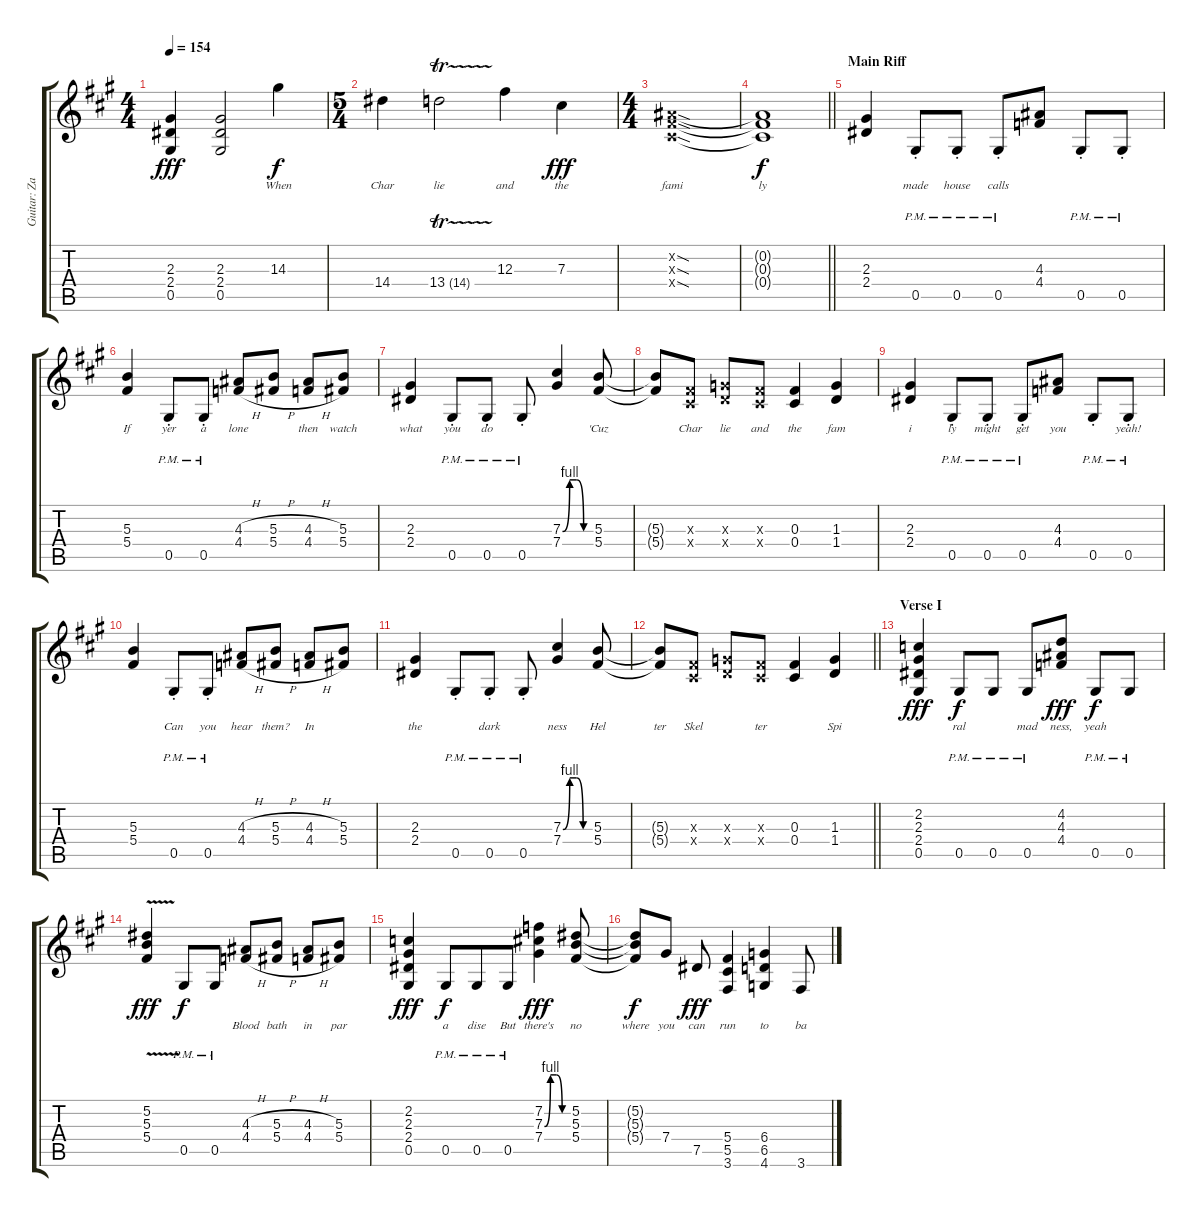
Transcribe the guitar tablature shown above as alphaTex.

\track ("Guitar: Zakk" "Guitar: Za") {instrument overdrivenguitar}
\staff {score tabs}
\tuning (Eb4 Bb3 Gb3 Db3 Ab2 Eb2) {hide}
\ts (4 4)
\tempo 154
\clef g2
\ks a
(2.3 2.4 0.5).4{lyrics (0 "") lyrics (1 "") lyrics (2 "") lyrics (3 "") lyrics (4 "") dy fff} (2.3 2.4 0.5).2{lyrics (0 "") lyrics (1 "") lyrics (2 "") lyrics (3 "") lyrics (4 "")} 14.3.4{lyrics (0 "When") lyrics (1 "") lyrics (2 "") lyrics (3 "") lyrics (4 "") dy f} |
\ts (5 4)
14.4.4{lyrics (0 "Char") lyrics (1 "") lyrics (2 "") lyrics (3 "") lyrics (4 "")} 13.4{tr (14 16)}.2{lyrics (0 "lie") lyrics (1 "") lyrics (2 "") lyrics (3 "") lyrics (4 "")} 12.3.4{lyrics (0 "and") lyrics (1 "") lyrics (2 "") lyrics (3 "") lyrics (4 "")} 7.3.4{lyrics (0 "the") lyrics (1 "") lyrics (2 "") lyrics (3 "") lyrics (4 "") dy fff} |
\ts (4 4)
(0.2{sod x} 0.3{sod x} 0.4{sod x}).1{lyrics (0 "fami") lyrics (1 "") lyrics (2 "") lyrics (3 "") lyrics (4 "")} |
\barLineRight lightlight
(0.2{t} 0.3{t} 0.4{t}).1{lyrics (0 "ly") lyrics (1 "") lyrics (2 "") lyrics (3 "") lyrics (4 "") dy f} |
\section ("" "Main Riff")
(2.3 2.4).4{lyrics (0 "") lyrics (1 "") lyrics (2 "") lyrics (3 "") lyrics (4 "")} 0.5{pm st}.8{lyrics (0 "made") lyrics (1 "") lyrics (2 "") lyrics (3 "") lyrics (4 "")} 0.5{pm st}.8{lyrics (0 "house") lyrics (1 "") lyrics (2 "") lyrics (3 "") lyrics (4 "")} 0.5{pm st}.8{lyrics (0 "calls") lyrics (1 "") lyrics (2 "") lyrics (3 "") lyrics (4 "")} (4.3 4.4).8{lyrics (0 "") lyrics (1 "") lyrics (2 "") lyrics (3 "") lyrics (4 "")} 0.5{pm st}.8{lyrics (0 "") lyrics (1 "") lyrics (2 "") lyrics (3 "") lyrics (4 "")} 0.5{pm st}.8{lyrics (0 "") lyrics (1 "") lyrics (2 "") lyrics (3 "") lyrics (4 "")} |
(5.3 5.4).4{lyrics (0 "If") lyrics (1 "") lyrics (2 "") lyrics (3 "") lyrics (4 "")} 0.5{pm st}.8{lyrics (0 "yer") lyrics (1 "") lyrics (2 "") lyrics (3 "") lyrics (4 "")} 0.5{pm st}.8{lyrics (0 "a") lyrics (1 "") lyrics (2 "") lyrics (3 "") lyrics (4 "")} (4.3{h} 4.4{h}).8{lyrics (0 "lone") lyrics (1 "") lyrics (2 "") lyrics (3 "") lyrics (4 "")} (5.3{h} 5.4{h}).8{lyrics (0 "") lyrics (1 "") lyrics (2 "") lyrics (3 "") lyrics (4 "")} (4.3{h} 4.4{h}).8{lyrics (0 "then") lyrics (1 "") lyrics (2 "") lyrics (3 "") lyrics (4 "")} (5.3 5.4).8{lyrics (0 "watch") lyrics (1 "") lyrics (2 "") lyrics (3 "") lyrics (4 "")} |
(2.3 2.4).4{lyrics (0 "what") lyrics (1 "") lyrics (2 "") lyrics (3 "") lyrics (4 "")} 0.5{pm st}.8{lyrics (0 "you") lyrics (1 "") lyrics (2 "") lyrics (3 "") lyrics (4 "")} 0.5{pm st}.8{lyrics (0 "do") lyrics (1 "") lyrics (2 "") lyrics (3 "") lyrics (4 "")} 0.5{pm st}.8{lyrics (0 "") lyrics (1 "") lyrics (2 "") lyrics (3 "") lyrics (4 "")} (7.3{be (custom 0 0 15 4 30 4 45 0 60 0)} 7.4).4{lyrics (0 "") lyrics (1 "") lyrics (2 "") lyrics (3 "") lyrics (4 "")} (5.3 5.4).8{lyrics (0 "'Cuz") lyrics (1 "") lyrics (2 "") lyrics (3 "") lyrics (4 "")} |
(5.3{t} 5.4{t}).8{lyrics (0 "") lyrics (1 "") lyrics (2 "") lyrics (3 "") lyrics (4 "")} (0.3{x} 0.4{x}).8{lyrics (0 "Char") lyrics (1 "") lyrics (2 "") lyrics (3 "") lyrics (4 "")} (1.3{x} 1.4{x}).8{lyrics (0 "lie") lyrics (1 "") lyrics (2 "") lyrics (3 "") lyrics (4 "")} (0.3{x} 0.4{x}).8{lyrics (0 "and") lyrics (1 "") lyrics (2 "") lyrics (3 "") lyrics (4 "")} (0.3 0.4).4{lyrics (0 "the") lyrics (1 "") lyrics (2 "") lyrics (3 "") lyrics (4 "")} (1.3 1.4).4{lyrics (0 "fam") lyrics (1 "") lyrics (2 "") lyrics (3 "") lyrics (4 "")} |
(2.3 2.4).4{lyrics (0 "i") lyrics (1 "") lyrics (2 "") lyrics (3 "") lyrics (4 "")} 0.5{pm st}.8{lyrics (0 "ly") lyrics (1 "") lyrics (2 "") lyrics (3 "") lyrics (4 "")} 0.5{pm st}.8{lyrics (0 "might") lyrics (1 "") lyrics (2 "") lyrics (3 "") lyrics (4 "")} 0.5{pm st}.8{lyrics (0 "get") lyrics (1 "") lyrics (2 "") lyrics (3 "") lyrics (4 "")} (4.3 4.4).8{lyrics (0 "you") lyrics (1 "") lyrics (2 "") lyrics (3 "") lyrics (4 "")} 0.5{pm st}.8{lyrics (0 "") lyrics (1 "") lyrics (2 "") lyrics (3 "") lyrics (4 "")} 0.5{pm st}.8{lyrics (0 "yeah!") lyrics (1 "") lyrics (2 "") lyrics (3 "") lyrics (4 "")} |
(5.3 5.4).4{lyrics (0 "") lyrics (1 "") lyrics (2 "") lyrics (3 "") lyrics (4 "")} 0.5{pm st}.8{lyrics (0 "Can") lyrics (1 "") lyrics (2 "") lyrics (3 "") lyrics (4 "")} 0.5{pm st}.8{lyrics (0 "you") lyrics (1 "") lyrics (2 "") lyrics (3 "") lyrics (4 "")} (4.3{h} 4.4{h}).8{lyrics (0 "hear") lyrics (1 "") lyrics (2 "") lyrics (3 "") lyrics (4 "")} (5.3{h} 5.4{h}).8{lyrics (0 "them?") lyrics (1 "") lyrics (2 "") lyrics (3 "") lyrics (4 "")} (4.3{h} 4.4{h}).8{lyrics (0 "In") lyrics (1 "") lyrics (2 "") lyrics (3 "") lyrics (4 "")} (5.3 5.4).8{lyrics (0 "") lyrics (1 "") lyrics (2 "") lyrics (3 "") lyrics (4 "")} |
(2.3 2.4).4{lyrics (0 "the") lyrics (1 "") lyrics (2 "") lyrics (3 "") lyrics (4 "")} 0.5{pm st}.8{lyrics (0 "") lyrics (1 "") lyrics (2 "") lyrics (3 "") lyrics (4 "")} 0.5{pm st}.8{lyrics (0 "dark") lyrics (1 "") lyrics (2 "") lyrics (3 "") lyrics (4 "")} 0.5{pm st}.8{lyrics (0 "") lyrics (1 "") lyrics (2 "") lyrics (3 "") lyrics (4 "")} (7.3{be (custom 0 0 15 4 30 4 45 0 60 0)} 7.4).4{lyrics (0 "ness") lyrics (1 "") lyrics (2 "") lyrics (3 "") lyrics (4 "")} (5.3 5.4).8{lyrics (0 "Hel") lyrics (1 "") lyrics (2 "") lyrics (3 "") lyrics (4 "")} |
\barLineRight lightlight
(5.3{t} 5.4{t}).8{lyrics (0 "ter") lyrics (1 "") lyrics (2 "") lyrics (3 "") lyrics (4 "")} (0.3{x} 0.4{x}).8{lyrics (0 "Skel") lyrics (1 "") lyrics (2 "") lyrics (3 "") lyrics (4 "")} (1.3{x} 1.4{x}).8{lyrics (0 "") lyrics (1 "") lyrics (2 "") lyrics (3 "") lyrics (4 "")} (0.3{x} 0.4{x}).8{lyrics (0 "ter") lyrics (1 "") lyrics (2 "") lyrics (3 "") lyrics (4 "")} (0.3 0.4).4{lyrics (0 "") lyrics (1 "") lyrics (2 "") lyrics (3 "") lyrics (4 "")} (1.3 1.4).4{lyrics (0 "Spi") lyrics (1 "") lyrics (2 "") lyrics (3 "") lyrics (4 "")} |
\section ("" "Verse I")
(2.2 2.3 2.4 0.5).4{lyrics (0 "") lyrics (1 "") lyrics (2 "") lyrics (3 "") lyrics (4 "") dy fff} 0.5{pm}.8{lyrics (0 "ral") lyrics (1 "") lyrics (2 "") lyrics (3 "") lyrics (4 "") dy f} 0.5{pm}.8{lyrics (0 "") lyrics (1 "") lyrics (2 "") lyrics (3 "") lyrics (4 "")} 0.5{pm}.8{lyrics (0 "mad") lyrics (1 "") lyrics (2 "") lyrics (3 "") lyrics (4 "")} (4.2 4.3 4.4).8{lyrics (0 "ness,") lyrics (1 "") lyrics (2 "") lyrics (3 "") lyrics (4 "") dy fff} 0.5{pm}.8{lyrics (0 "yeah") lyrics (1 "") lyrics (2 "") lyrics (3 "") lyrics (4 "") dy f} 0.5{pm}.8{lyrics (0 "") lyrics (1 "") lyrics (2 "") lyrics (3 "") lyrics (4 "")} |
(5.2{v} 5.3 5.4).4{lyrics (0 "") lyrics (1 "") lyrics (2 "") lyrics (3 "") lyrics (4 "") dy fff} 0.5{pm}.8{lyrics (0 "") lyrics (1 "") lyrics (2 "") lyrics (3 "") lyrics (4 "") dy f} 0.5{pm}.8{lyrics (0 "") lyrics (1 "") lyrics (2 "") lyrics (3 "") lyrics (4 "")} (4.3{h} 4.4{h}).8{lyrics (0 "Blood") lyrics (1 "") lyrics (2 "") lyrics (3 "") lyrics (4 "")} (5.3{h} 5.4{h}).8{lyrics (0 "bath") lyrics (1 "") lyrics (2 "") lyrics (3 "") lyrics (4 "")} (4.3{h} 4.4{h}).8{lyrics (0 "in") lyrics (1 "") lyrics (2 "") lyrics (3 "") lyrics (4 "")} (5.3 5.4).8{lyrics (0 "par") lyrics (1 "") lyrics (2 "") lyrics (3 "") lyrics (4 "")} |
(2.2 2.3 2.4 0.5).4{lyrics (0 "") lyrics (1 "") lyrics (2 "") lyrics (3 "") lyrics (4 "") dy fff} 0.5{pm}.8{lyrics (0 "a") lyrics (1 "") lyrics (2 "") lyrics (3 "") lyrics (4 "") dy f} 0.5{pm}.8{lyrics (0 "dise") lyrics (1 "") lyrics (2 "") lyrics (3 "") lyrics (4 "") beam merge} 0.5{pm}.8{lyrics (0 "But") lyrics (1 "") lyrics (2 "") lyrics (3 "") lyrics (4 "")} (7.2 7.3{be (custom 0 0 15 4 30 4 45 0 60 0)} 7.4).4{lyrics (0 "there's") lyrics (1 "") lyrics (2 "") lyrics (3 "") lyrics (4 "") dy fff} (5.2 5.3 5.4).8{lyrics (0 "no") lyrics (1 "") lyrics (2 "") lyrics (3 "") lyrics (4 "")} |
(5.2{t} 5.3{t} 5.4{t}).8{lyrics (0 "where") lyrics (1 "") lyrics (2 "") lyrics (3 "") lyrics (4 "") dy f} 7.4.8{lyrics (0 "you") lyrics (1 "") lyrics (2 "") lyrics (3 "") lyrics (4 "")} 7.5.8{lyrics (0 "can") lyrics (1 "") lyrics (2 "") lyrics (3 "") lyrics (4 "") dy fff} (5.4 5.5 3.6).4{lyrics (0 "run") lyrics (1 "") lyrics (2 "") lyrics (3 "") lyrics (4 "")} (6.4 6.5 4.6).4{lyrics (0 "to") lyrics (1 "") lyrics (2 "") lyrics (3 "") lyrics (4 "")} 3.6.8{lyrics (0 "ba") lyrics (1 "") lyrics (2 "") lyrics (3 "") lyrics (4 "")}
